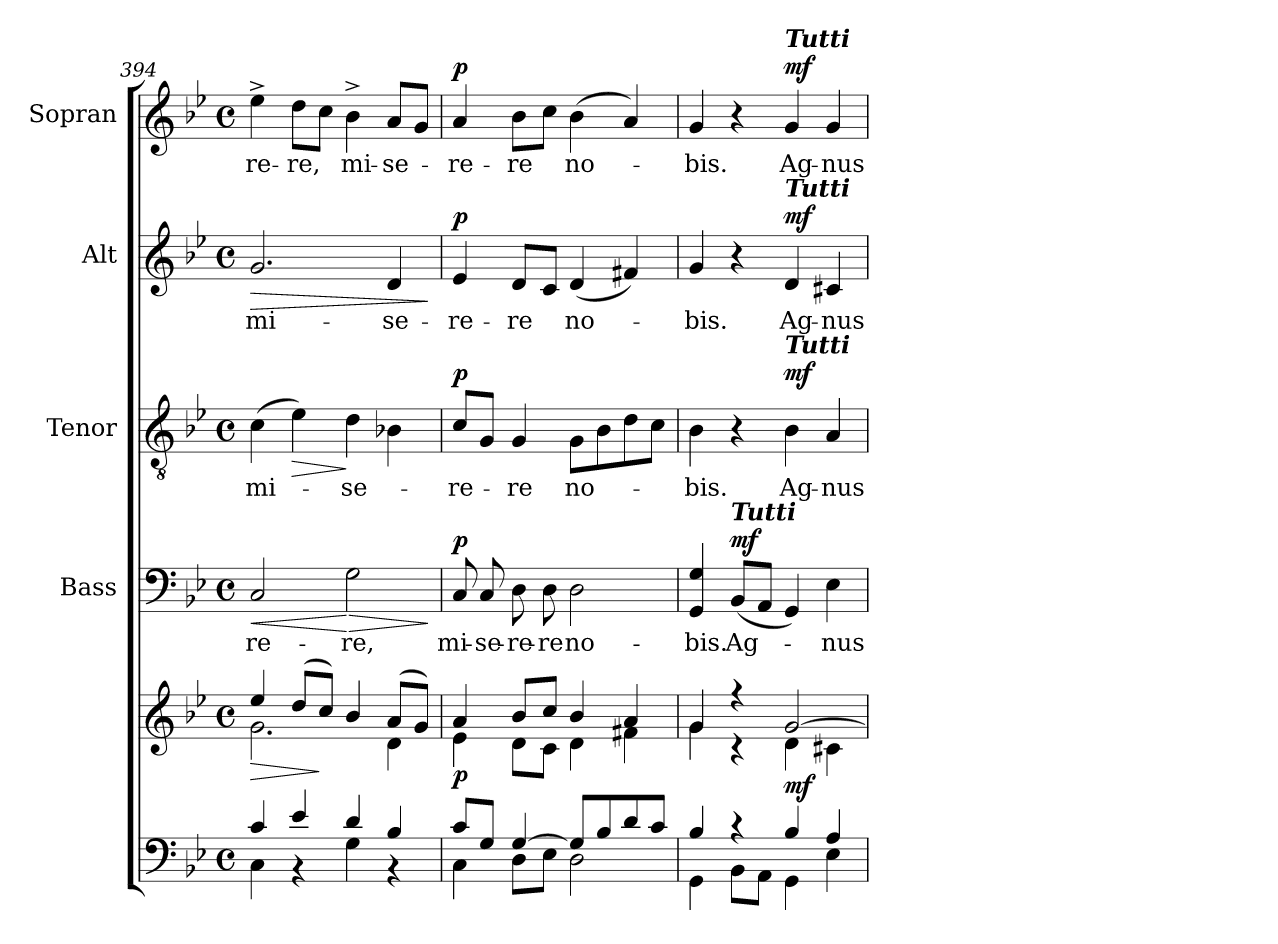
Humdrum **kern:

**kern	**kern	**dynam	**kern	**text	**dynam	**kern	**text	**dynam	**kern	**text	**dynam	**kern	**text	**dynam
*part5	*part5	*part5	*part4	*part4	*part4	*part3	*part3	*part3	*part2	*part2	*part2	*part1	*part1	*part1
*staff6	*staff5	*staff5/6	*staff4	*staff4	*staff4	*staff3	*staff3	*staff3	*staff2	*staff2	*staff2	*staff1	*staff1	*staff1
*	*	*	*I"Bass	*	*	*I"Tenor	*	*	*I"Alt	*	*	*I"Sopran	*	*
*	*	*	*I'B.	*	*	*I'T.	*	*	*I'A.	*	*	*I'S.	*	*
*clefF4	*clefG2	*	*clefF4	*	*	*clefGv2	*	*	*clefG2	*	*	*clefG2	*	*
*k[b-e-]	*k[b-e-]	*	*k[b-e-]	*	*	*k[b-e-]	*	*	*k[b-e-]	*	*	*k[b-e-]	*	*
*B-:	*B-:	*	*B-:	*	*	*B-:	*	*	*B-:	*	*	*B-:	*	*
*M4/4	*M4/4	*	*M4/4	*	*	*M4/4	*	*	*M4/4	*	*	*M4/4	*	*
*met(c)	*met(c)	*	*met(c)	*	*	*met(c)	*	*	*met(c)	*	*	*met(c)	*	*
=394	=394	=394	=394	=394	=394	=394	=394	=394	=394	=394	=394	=394	=394	=394
*^	*	*	*	*	*	*	*	*	*	*	*	*	*	*
!	!	!	!LO:HP:b	!	!LO:LY:b	!LO:HP:b	!	!LO:LY:b	!	!	!LO:LY:b	!LO:HP:b	!	!LO:LY:b	!
*	*	*^	*	*	*	*	*	*	*	*	*	*	*	*	*
4c/	4C\	4ee-/	2.g\	>	2C/	-re-	<	(>4c\	mi-	.	2.g/	mi-	>	4ee-^>\	-re-	.
!	!	!	!	!	!	!	!	!	!	!LO:HP:b	!	!	!	!	!LO:LY:b	!
4e-/	4rBB	(<8dd/L	.	.	.	.	.	4e-\)	.	>	.	.	.	8dd\L	-re,	.
.	.	8cc/J)	.	]	.	.	.	.	.	.	.	.	.	8cc\J	.	.
!	!	!	!	!	!	!LO:LY:b	!LO:HP:n=1:b	!	!LO:LY:b	!	!	!	!	!	!LO:LY:b	!
4d/	4G\	4b-/	.	.	2G\	-re,	[ >	4d\	-se-	]	.	.	.	4b-^>\	mi-	.
!	!	!	!	!	!	!	!	!	!	!	!	!LO:LY:b	!	!	!LO:LY:b	!
4B-/	4rBB	(>8a/L	4d\	.	.	.	.	4B-X\	.	.	4d/	-se-	.	8a/L	-se-	.
.	.	8g/J)	.	.	.	.	.	.	.	.	.	.	.	8g/J	.	.
*v	*v	*	*	*	*	*	*	*	*	*	*	*	*	*	*	*
*	*v	*v	*	*	*	*	*	*	*	*	*	*	*	*	*
.	.	.	.	.	]	.	.	.	.	.	]	.	.	.
=395	=395	=395	=395	=395	=395	=395	=395	=395	=395	=395	=395	=395	=395	=395
*^	*^	*	*	*	*	*	*	*	*	*	*	*	*	*
!	!	!	!	!LO:DY:b	!	!LO:LY:b	!LO:DY:a	!	!LO:LY:b	!LO:DY:a	!	!LO:LY:b	!LO:DY:a	!	!LO:LY:b	!LO:DY:a
8c/L	4C\	4a/	4e-\	p	8C/	mi-	p	8c/L	-re-	p	4e-/	-re-	p	4a/	-re-	p
!	!	!	!	!	!	!LO:LY:b	!	!	!	!	!	!	!	!	!	!
8G/J	.	.	.	.	8C/	-se-	.	8G/J	.	.	.	.	.	.	.	.
!	!	!	!	!	!	!LO:LY:b	!	!	!LO:LY:b	!	!	!LO:LY:b	!	!	!LO:LY:b	!
[>4G/	8D\L	8b-/L	8d\L	.	8D\	-re-	.	4G/	-re	.	8d/L	-re	.	8b-\L	-re	.
!	!	!	!	!	!	!LO:LY:b	!	!	!	!	!	!	!	!	!	!
.	8E-\J	8cc/J	8c\J	.	8D\	-re	.	.	.	.	8c/J	.	.	8cc\J	.	.
!	!	!	!	!	!	!LO:LY:b	!	!	!LO:LY:b	!	!	!LO:LY:b	!	!	!LO:LY:b	!
8G/L]	2D\	4b-/	4d\	.	2D\	no-	.	8G\L	no-	.	(<4d/	no-	.	(>4b-\	no-	.
8B-/	.	.	.	.	.	.	.	8B-\	.	.	.	.	.	.	.	.
8d/	.	4a/	4f#X\	.	.	.	.	8d\	.	.	4f#X/)	.	.	4a/)	.	.
8c/J	.	.	.	.	.	.	.	8c\J	.	.	.	.	.	.	.	.
=396	=396	=396	=396	=396	=396	=396	=396	=396	=396	=396	=396	=396	=396	=396	=396	=396
!	!	!	!	!	!	!LO:LY:b	!	!	!LO:LY:b	!	!	!LO:LY:b	!	!	!LO:LY:b	!
4B-/	4GG\	4g/	4g\	.	4GG/ 4G/	-bis.	.	4B-\	-bis.	.	4g/	-bis.	.	4g/	-bis.	.
!	!	!	!	!	!LO:TX:a:Bi:t=Tutti	!	!	!	!	!	!	!	!	!	!	!
!	!	!	!	!	!	!LO:LY:b	!LO:DY:a	!	!	!	!	!	!	!	!	!
4rc	8BB-\L	4r	4r	.	(<8BB-/L	Ag-	mf	4r	.	.	4r	.	.	4r	.	.
.	8AA\J	.	.	.	8AA/J	.	.	.	.	.	.	.	.	.	.	.
!	!	!	!	!	!	!	!	!	!	!	!	!	!	!LO:TX:a:Bi:t=Tutti	!	!
!	!	!	!	!	!	!	!	!	!	!	!LO:TX:a:Bi:t=Tutti	!	!	!	!	!
!	!	!	!	!	!	!	!	!LO:TX:a:Bi:t=Tutti	!	!	!	!	!	!	!	!
!	!	!	!	!LO:DY:b	!	!	!	!	!LO:LY:b	!LO:DY:a	!	!LO:LY:b	!LO:DY:a	!	!LO:LY:b	!LO:DY:a
4B-/	4GG\	[>2g/	4d\	mf	4GG/)	.	.	4B-\	Ag-	mf	4d/	Ag-	mf	4g/	Ag-	mf
!	!	!	!	!	!	!LO:LY:b	!	!	!LO:LY:b	!	!	!LO:LY:b	!	!	!LO:LY:b	!
4A/	4E-\	.	4c#X\	.	4E-\	-nus	.	4A/	-nus	.	4c#X/	-nus	.	4g/	-nus	.
*v	*v	*	*	*	*	*	*	*	*	*	*	*	*	*	*	*
*	*v	*v	*	*	*	*	*	*	*	*	*	*	*	*	*
=	=	=	=	=	=	=	=	=	=	=	=	=	=	=
*-	*-	*-	*-	*-	*-	*-	*-	*-	*-	*-	*-	*-	*-	*-
